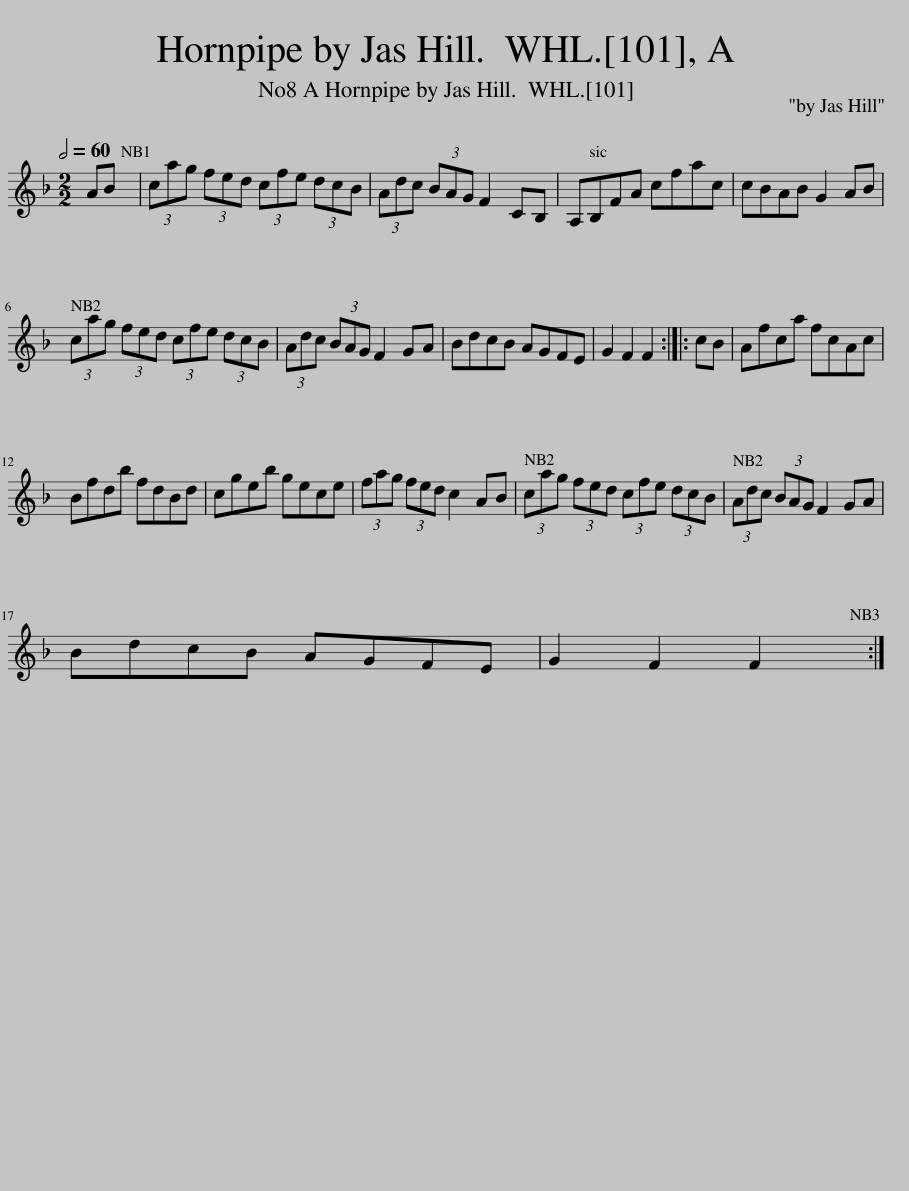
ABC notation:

X:1
L:1/8
Q:1/2=60
M:2/2
I:linebreak $
K:F
V:1 treble
V:1
 AB | (3cag (3fed (3cfe (3dcB | (3Adc (3BAG F2 CB, | A,B,FA cfac | cBAB G2 AB |$ %5
 (3cag (3fed (3cfe (3dcB | (3Adc (3BAG F2 GA | BdcB AGFE | G2 F2 F2 :: cB | %10
 Afca fcAc |$ Bfdb fdBd | cgeb gece | (3fag (3fed c2 AB | (3cag (3fed (3cfe (3dcB | %15
 (3Adc (3BAG F2 GA |$ BdcB AGFE | G2 F2 F2 :| %18
